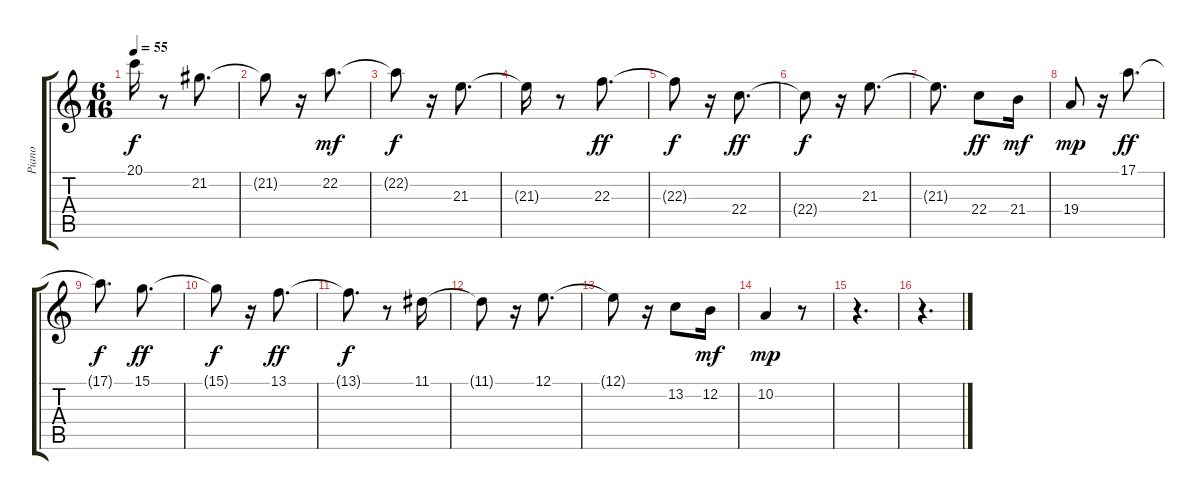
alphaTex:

\track ("Piano" "Piano") {instrument brightacousticpiano}
\staff {score tabs}
\tuning (E4 B3 G3 D3 A2 E2) {hide}
\ts (6 16)
\tempo 55
\clef g2
\ks c
20.1{t}.16{dy f} r.8 21.2.8{d} |
21.2{t}.8 r.16 22.2.8{d dy mf} |
22.2{t}.8{dy f} r.16 21.3.8{d} |
21.3{t}.16 r.8 22.3.8{d dy ff} |
22.3{t}.8{dy f} r.16 22.4.8{d dy ff} |
22.4{t}.8{dy f} r.16 21.3.8{d} |
21.3{t}.8{d} 22.4.8{dy ff} 21.4.16{dy mf} |
19.4.8{dy mp} r.16 17.1.8{d dy ff} |
17.1{t}.8{d dy f} 15.1.8{d dy ff} |
15.1{t}.8{dy f} r.16 13.1.8{d dy ff} |
13.1{t}.8{d dy f} r.8 11.1.16 |
11.1{t}.8 r.16 12.1.8{d} |
12.1{t}.8 r.16 13.2.8 12.2.16{dy mf} |
10.2.4{dy mp} r.8 |
r.4{d} |
r.4{d}
